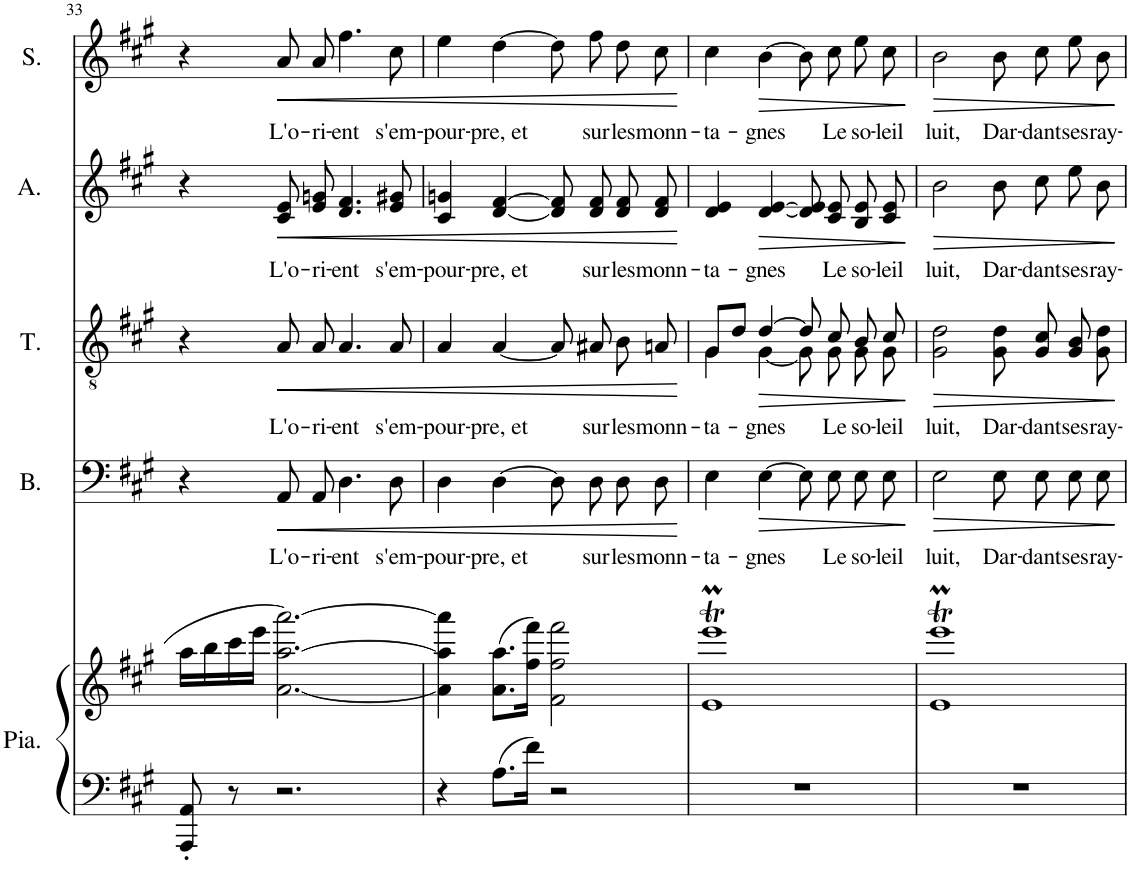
**kern	**kern	**kern	**text	**dynam	**kern	**text	**dynam	**kern	**text	**dynam	**kern	**text	**dynam
*part5	*part5	*part4	*part4	*part4	*part3	*part3	*part3	*part2	*part2	*part2	*part1	*part1	*part1
*staff6	*staff5	*staff4	*staff4	*staff4	*staff3	*staff3	*staff3	*staff2	*staff2	*staff2	*staff1	*staff1	*staff1
*I"Piano	*	*I"Bass	*	*	*I"Ténor	*	*	*I"Alto	*	*	*I"Soprano	*	*
*I'Pia.	*	*I'B.	*	*	*I'T.	*	*	*I'A.	*	*	*I'S.	*	*
!!LO:PB:g=z
*clefF4	*clefG2	*clefF4	*	*	*clefGv2	*	*	*clefG2	*	*	*clefG2	*	*
*k[f#c#g#]	*k[f#c#g#]	*k[f#c#g#]	*	*	*k[f#c#g#]	*	*	*k[f#c#g#]	*	*	*k[f#c#g#]	*	*
*M4/4	*M4/4	*M4/4	*	*	*M4/4	*	*	*M4/4	*	*	*M4/4	*	*
*met(c)	*met(c)	*met(c)	*	*	*met(c)	*	*	*met(c)	*	*	*met(c)	*	*
=33	=33	=33	=33	=33	=33	=33	=33	=33	=33	=33	=33	=33	=33
8AAA/' 8AA/'	16aa\LL	4r	.	.	4r	.	.	4r	.	.	4r	.	.
.	16bb\	.	.	.	.	.	.	.	.	.	.	.	.
8r	16ccc#\	.	.	.	.	.	.	.	.	.	.	.	.
.	16eee\JJ	.	.	.	.	.	.	.	.	.	.	.	.
!	!	!	!LO:LY:b	!LO:HP:b	!	!LO:LY:b	!LO:HP:b	!	!LO:LY:b	!LO:HP:b	!	!LO:LY:b	!LO:HP:b
2.r	[2.a\ [2.aa\ [2.aaa\	8AA/L	L'o-	<	8A/	L'o-	<	8c#/ 8e/L	L'o-	<	8a/L	L'o-	<
!	!	!	!LO:LY:b	!	!	!LO:LY:b	!	!	!LO:LY:b	!	!	!LO:LY:b	!
.	.	8AA/J	-ri-	.	8A/	-ri-	.	8e/ 8gn/J	-ri-	.	8a/J	-ri-	.
!	!	!	!LO:LY:b	!	!	!LO:LY:b	!	!	!LO:LY:b	!	!	!LO:LY:b	!
.	.	4.D\	-ent	.	4.A/	-ent	.	4.d/ 4.f#/	-ent	.	4.ff#\	-ent	.
!	!	!	!LO:LY:b	!	!	!LO:LY:b	!	!	!LO:LY:b	!	!	!LO:LY:b	!
.	.	8D\	s'em-	.	8A/	s'em-	.	8e/ 8g#X/	s'em-	.	8cc#\	s'em-	.
=34	=34	=34	=34	=34	=34	=34	=34	=34	=34	=34	=34	=34	=34
!	!	!	!LO:LY:b	!	!	!LO:LY:b	!	!	!LO:LY:b	!	!	!LO:LY:b	!
4r	4a\] 4aa\] 4aaa\]	4D\	-pour-	.	4A/	-pour-	.	4c#/ 4gn/	-pour-	.	4ee\	-pour-	.
!	!	!	!LO:LY:b	!	!	!LO:LY:b	!	!	!LO:LY:b	!	!	!LO:LY:b	!
8.A\L	(8.a\ 8.aa\L	[4D\	-pre, et	.	[4A/	-pre, et	.	[4d/ [4f#/	-pre, et	.	[4dd\	-pre, et	.
16f#\Jk	16ff#\ 16fff#\Jk)	.	.	.	.	.	.	.	.	.	.	.	.
2r	2f#\ 2ff#\ 2fff#\	8D\L]	.	.	8A/]	.	.	8d]/ 8f#]/L	.	.	8dd\L]	.	.
!	!	!	!LO:LY:b	!	!	!LO:LY:b	!	!	!LO:LY:b	!	!	!LO:LY:b	!
.	.	8D\J	sur	.	8A#X/	sur	.	8d/ 8f#/J	sur	.	8ff#\J	sur	.
!	!	!	!LO:LY:b	!	!	!LO:LY:b	!	!	!LO:LY:b	!	!	!LO:LY:b	!
.	.	8D\L	les	.	8B\	les	.	8d/ 8f#/L	les	.	8dd\L	les	.
!	!	!	!LO:LY:b	!	!	!LO:LY:b	!	!	!LO:LY:b	!	!	!LO:LY:b	!
.	.	8D\J	monn-	.	8An/	monn-	.	8d/ 8f#/J	monn-	.	8cc#\J	monn-	.
.	.	.	.	[	.	.	[	.	.	[	.	.	[
=35	=35	=35	=35	=35	=35	=35	=35	=35	=35	=35	=35	=35	=35
!	!	!	!LO:LY:b	!	!	!LO:LY:b	!	!	!LO:LY:b	!	!	!LO:LY:b	!
*	*	*	*	*	*^	*	*	*	*	*	*	*	*
1r	1eTM 1eeeTM	4E\	-ta-	.	4G#\	8G#/L	-ta-	.	4d/ 4e/	-ta-	.	4cc#\	-ta-	.
.	.	.	.	.	.	8d/J	.	.	.	.	.	.	.	.
!	!	!	!LO:LY:b	!LO:HP:b	!	!	!LO:LY:b	!LO:HP:b	!	!LO:LY:b	!LO:HP:b	!	!LO:LY:b	!LO:HP:b
.	.	[4E\	-gnes	>	[4d/	[4G#\	-gnes	>	[4d/ [4e/	-gnes	>	[4b\	-gnes	>
.	.	8E\L]	.	.	8d/]	8G#\]	.	.	8d]/ 8e]/L	.	.	8b\L]	.	.
!	!	!	!LO:LY:b	!	!	!	!LO:LY:b	!	!	!LO:LY:b	!	!	!LO:LY:b	!
.	.	8E\J	Le	.	8c#/	8G#\	Le	.	8c#/ 8e/J	Le	.	8cc#\J	Le	.
!	!	!	!LO:LY:b	!	!	!	!LO:LY:b	!	!	!LO:LY:b	!	!	!LO:LY:b	!
.	.	8E\L	so-	.	8B/	8G#\	so-	.	8B/ 8e/L	so-	.	8ee\L	so-	.
!	!	!	!LO:LY:b	!	!	!	!LO:LY:b	!	!	!LO:LY:b	!	!	!LO:LY:b	!
.	.	8E\J	-leil	.	8c#/	8G#\	-leil	.	8c#/ 8e/J	-leil	.	8cc#\J	-leil	.
*	*	*	*	*	*v	*v	*	*	*	*	*	*	*	*
.	.	.	.	]	.	.	]	.	.	]	.	.	]
=36	=36	=36	=36	=36	=36	=36	=36	=36	=36	=36	=36	=36	=36
!	!	!	!LO:LY:b	!LO:HP:b	!	!LO:LY:b	!LO:HP:b	!	!LO:LY:b	!LO:HP:b	!	!LO:LY:b	!LO:HP:b
1r	1eTM 1eeeTM	2E\	luit,	>	2G#\ 2d\	luit,	>	2b\	luit,	>	2b\	luit,	>
!	!	!	!LO:LY:b	!	!	!LO:LY:b	!	!	!LO:LY:b	!	!	!LO:LY:b	!
.	.	8E\L	Dar-	.	8G#\ 8d\	Dar-	.	8b\L	Dar-	.	8b\L	Dar-	.
!	!	!	!LO:LY:b	!	!	!LO:LY:b	!	!	!LO:LY:b	!	!	!LO:LY:b	!
.	.	8E\J	-dant	.	8G#/ 8c#/	-dant	.	8cc#\J	-dant	.	8cc#\J	-dant	.
!	!	!	!LO:LY:b	!	!	!LO:LY:b	!	!	!LO:LY:b	!	!	!LO:LY:b	!
.	.	8E\L	ses	.	8G#/ 8B/	ses	.	8ee\L	ses	.	8ee\L	ses	.
!	!	!	!LO:LY:b	!	!	!LO:LY:b	!	!	!LO:LY:b	!	!	!LO:LY:b	!
.	.	8E\J	ray-	.	8G#\ 8d\	ray-	.	8b\J	ray-	.	8b\J	ray-	.
.	.	.	.	]	.	.	]	.	.	]	.	.	]
=	=	=	=	=	=	=	=	=	=	=	=	=	=
*-	*-	*-	*-	*-	*-	*-	*-	*-	*-	*-	*-	*-	*-
